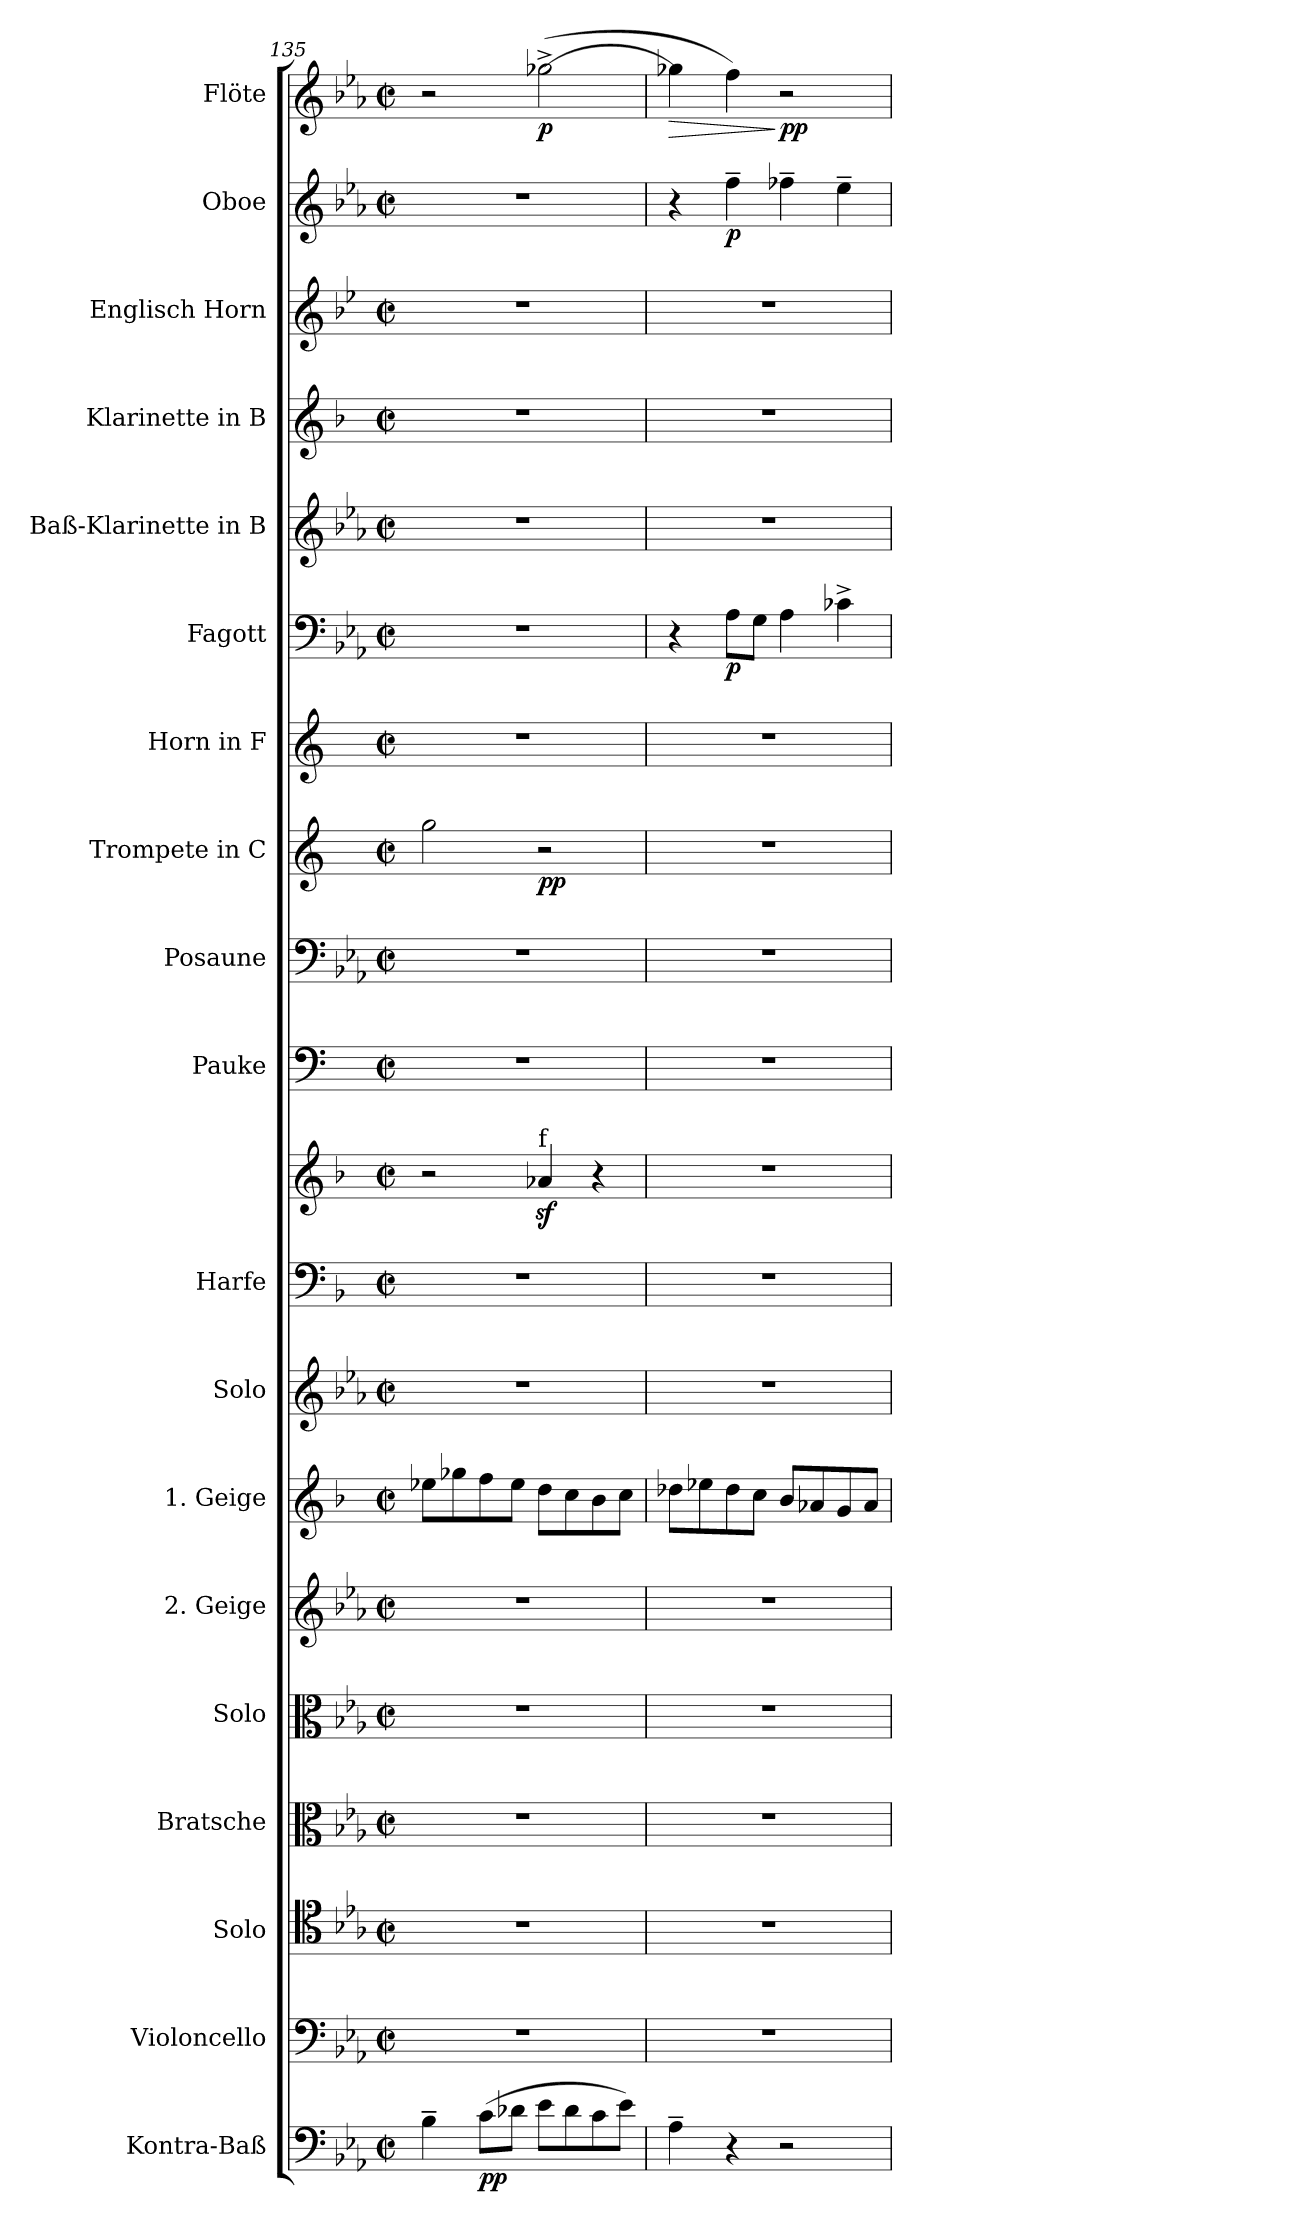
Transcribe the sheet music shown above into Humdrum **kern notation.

**kern	**dynam	**kern	**kern	**kern	**kern	**kern	**kern	**kern	**kern	**kern	**kern	**kern	**kern	**dynam	**kern	**kern	**dynam	**kern	**kern	**kern	**kern	**dynam	**kern	**dynam
*part19	*part19	*part18	*part17	*part16	*part15	*part14	*part13	*part12	*part11	*part11	*part10	*part9	*part8	*part8	*part7	*part6	*part6	*part5	*part4	*part3	*part2	*part2	*part1	*part1
*staff20	*staff20	*staff19	*staff18	*staff17	*staff16	*staff15	*staff14	*staff13	*staff12	*staff11	*staff10	*staff9	*staff8	*staff8	*staff7	*staff6	*staff6	*staff5	*staff4	*staff3	*staff2	*staff2	*staff1	*staff1
*I"Kontra-Baß	*	*I"Violoncello	*I"Solo	*I"Bratsche	*I"Solo	*I"2. Geige	*I"1. Geige	*I"Solo	*I"Harfe	*	*I"Pauke	*I"Posaune	*I"Trompete in C	*	*I"Horn in F	*I"Fagott	*	*I"Baß-Klarinette in B	*I"Klarinette in B	*I"Englisch Horn	*I"Oboe	*	*I"Flöte	*
*	*	*I'Vlc.	*I'Solo	*I'Br.	*I'Solo	*I'2. Gg	*I'1. Gg.	*I'Solo	*I'Hrf.	*	*I'Pk.	*I'Pos.	*I'Trp.	*	*I'Hr. F	*I'Fg.	*	*	*I'Kl. B	*I'E. H.	*I'Ob.	*	*I'Fl.	*
*clefF4	*	*clefF4	*clefC4	*clefC3	*clefC3	*clefG2	*clefG2	*clefG2	*clefF4	*clefG2	*clefF4	*clefF4	*clefG2	*	*clefG2	*clefF4	*	*clefG2	*clefG2	*clefG2	*clefG2	*	*clefG2	*
*ITrd7c12	*	*	*	*	*	*	*ITrd1c2	*	*ITrd1c2	*ITrd1c2	*	*	*	*	*ITrd4c7	*	*	*ITrd8c14	*ITrd1c2	*ITrd4c7	*	*	*	*
*k[b-e-a-]	*	*k[b-e-a-]	*k[b-e-a-]	*k[b-e-a-]	*k[b-e-a-]	*k[b-e-a-]	*k[b-e-a-]	*k[b-e-a-]	*k[b-e-a-]	*k[b-e-a-]	*k[]	*k[b-e-a-]	*k[]	*	*k[b-]	*k[b-e-a-]	*	*k[b-e-a-]	*k[b-e-a-]	*k[b-e-a-]	*k[b-e-a-]	*	*k[b-e-a-]	*
*M2/2	*	*M2/2	*M2/2	*M2/2	*M2/2	*M2/2	*M2/2	*M2/2	*M2/2	*M2/2	*M2/2	*M2/2	*M2/2	*	*M2/2	*M2/2	*	*M2/2	*M2/2	*M2/2	*M2/2	*	*M2/2	*
*met(c|)	*	*met(c|)	*met(c|)	*met(c|)	*met(c|)	*met(c|)	*met(c|)	*met(c|)	*met(c|)	*met(c|)	*met(c|)	*met(c|)	*met(c|)	*	*met(c|)	*met(c|)	*	*met(c|)	*met(c|)	*met(c|)	*met(c|)	*	*met(c|)	*
=135	=135	=135	=135	=135	=135	=135	=135	=135	=135	=135	=135	=135	=135	=135	=135	=135	=135	=135	=135	=135	=135	=135	=135	=135
4BB-~\	.	1r	1r	1r	1r	1r	8dd-X\L	1r	1r	2r	1r	1r	2gg\	.	1r	1r	.	1r	1r	1r	1r	.	2r	.
.	.	.	.	.	.	.	8ff-X\	.	.	.	.	.	.	.	.	.	.	.	.	.	.	.	.	.
!	!LO:DY:b	!	!	!	!	!	!	!	!	!	!	!	!	!	!	!	!	!	!	!	!	!	!	!
(>8C\L	pp	.	.	.	.	.	8ee-\	.	.	.	.	.	.	.	.	.	.	.	.	.	.	.	.	.
8D-X\J	.	.	.	.	.	.	8dd-\J	.	.	.	.	.	.	.	.	.	.	.	.	.	.	.	.	.
!	!	!	!	!	!	!	!	!	!	!LO:TX:a:t=f	!	!	!	!	!	!	!	!	!	!	!	!	!	!
!	!	!	!	!	!	!	!	!	!	!	!	!	!	!LO:DY:b	!	!	!	!	!	!	!	!	!	!LO:DY:b
8E-\L	.	.	.	.	.	.	8cc\L	.	.	4g-Xz</	.	.	2r	pp	.	.	.	.	.	.	.	.	(>[2gg-X^\	p
8D-\	.	.	.	.	.	.	8b-\	.	.	.	.	.	.	.	.	.	.	.	.	.	.	.	.	.
8C\	.	.	.	.	.	.	8a-\	.	.	4r	.	.	.	.	.	.	.	.	.	.	.	.	.	.
8E-\J)	.	.	.	.	.	.	8b-\J	.	.	.	.	.	.	.	.	.	.	.	.	.	.	.	.	.
!!LO:PB:g=z
=136	=136	=136	=136	=136	=136	=136	=136	=136	=136	=136	=136	=136	=136	=136	=136	=136	=136	=136	=136	=136	=136	=136	=136	=136
!	!	!	!	!	!	!	!	!	!	!	!	!	!	!	!	!	!	!	!	!	!	!	!	!LO:HP:b
4AA-~\	.	1r	1r	1r	1r	1r	8cc-X\L	1r	1r	1r	1r	1r	1r	.	1r	4r	.	1r	1r	1r	4r	.	4gg-X\]	>
.	.	.	.	.	.	.	8dd-X\	.	.	.	.	.	.	.	.	.	.	.	.	.	.	.	.	.
!	!	!	!	!	!	!	!	!	!	!	!	!	!	!	!	!	!LO:DY:b	!	!	!	!	!LO:DY:b	!	!
4r	.	.	.	.	.	.	8cc-\	.	.	.	.	.	.	.	.	8A-\L	p	.	.	.	4ff~\	p	4ff\)	.
.	.	.	.	.	.	.	8b-\J	.	.	.	.	.	.	.	.	8G\J	.	.	.	.	.	.	.	.
!	!	!	!	!	!	!	!	!	!	!	!	!	!	!	!	!	!	!	!	!	!	!	!	!LO:DY:n=1:b
2r	.	.	.	.	.	.	8a-/L	.	.	.	.	.	.	.	.	4A-\	.	.	.	.	4ff-X~\	.	2r	] pp
.	.	.	.	.	.	.	8g-X/	.	.	.	.	.	.	.	.	.	.	.	.	.	.	.	.	.
.	.	.	.	.	.	.	8f/	.	.	.	.	.	.	.	.	4c-X^\	.	.	.	.	4ee-~\	.	.	.
.	.	.	.	.	.	.	8g-/J	.	.	.	.	.	.	.	.	.	.	.	.	.	.	.	.	.
=	=	=	=	=	=	=	=	=	=	=	=	=	=	=	=	=	=	=	=	=	=	=	=	=
*-	*-	*-	*-	*-	*-	*-	*-	*-	*-	*-	*-	*-	*-	*-	*-	*-	*-	*-	*-	*-	*-	*-	*-	*-
